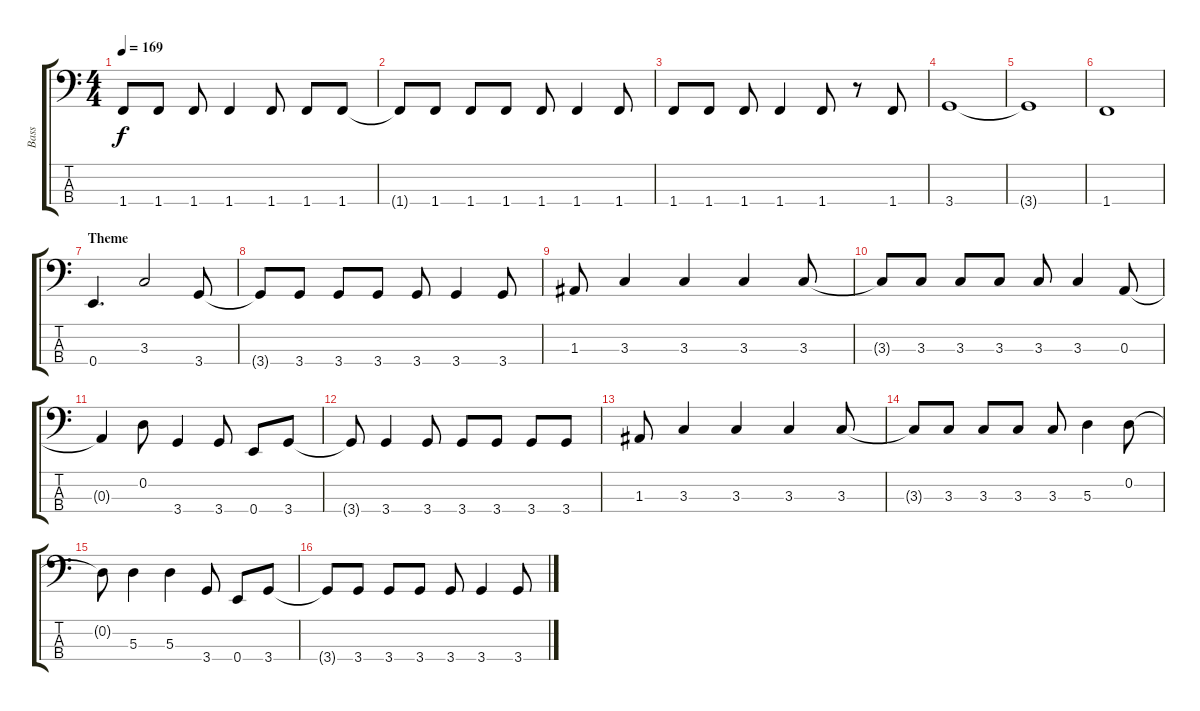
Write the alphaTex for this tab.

\track ("Bass" "Bass") {instrument fretlessbass}
\staff {score tabs}
\tuning (G2 D2 A1 E1) {hide}
\ts (4 4)
\tempo 169
\clef f4
\ks c
1.4.8{dy f} 1.4.8 1.4.8 1.4.4 1.4.8 1.4.8 1.4.8 |
1.4{t}.8 1.4.8 1.4.8 1.4.8 1.4.8 1.4.4 1.4.8 |
1.4.8 1.4.8 1.4.8 1.4.4 1.4.8 r.8 1.4.8 |
3.4.1 |
3.4{t}.1 |
1.4.1 |
\section ("" "Theme")
0.4.4{d} 3.3.2 3.4.8 |
3.4{t}.8 3.4.8 3.4.8 3.4.8 3.4.8 3.4.4 3.4.8 |
1.3.8 3.3.4 3.3.4 3.3.4 3.3.8 |
3.3{t}.8 3.3.8 3.3.8 3.3.8 3.3.8 3.3.4 0.3.8 |
0.3{t}.4 0.2.8 3.4.4 3.4.8 0.4.8 3.4.8 |
3.4{t}.8 3.4.4 3.4.8 3.4.8 3.4.8 3.4.8 3.4.8 |
1.3.8 3.3.4 3.3.4 3.3.4 3.3.8 |
3.3{t}.8 3.3.8 3.3.8 3.3.8 3.3.8 5.3.4 0.2.8 |
0.2{t}.8 5.3.4 5.3.4 3.4.8 0.4.8 3.4.8 |
3.4{t}.8 3.4.8 3.4.8 3.4.8 3.4.8 3.4.4 3.4.8
